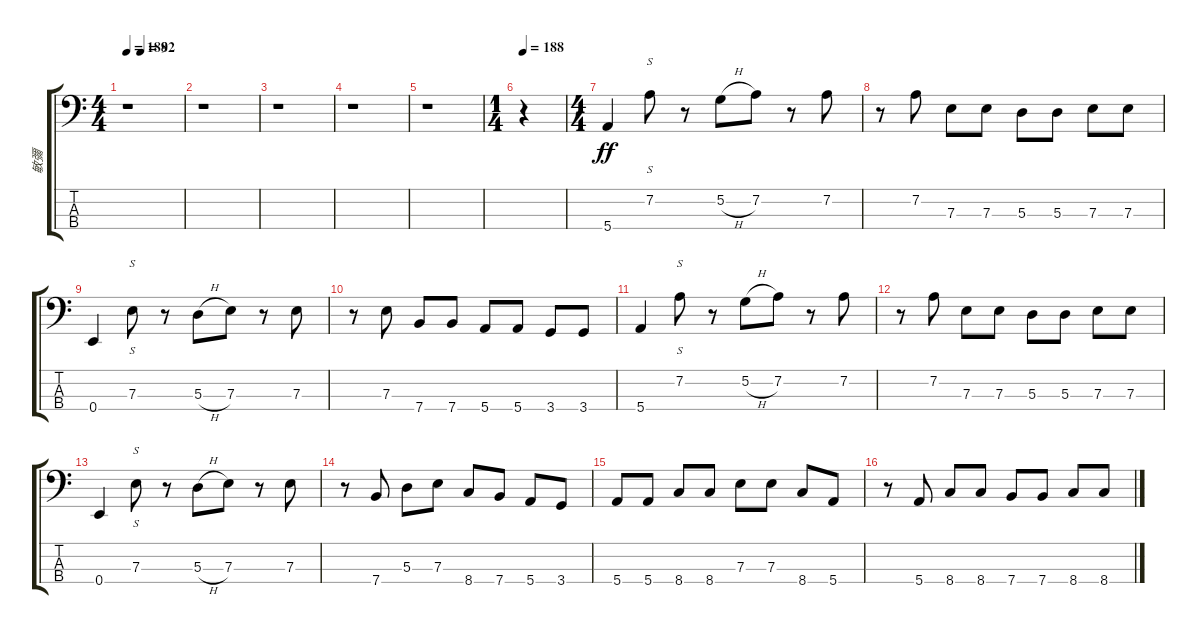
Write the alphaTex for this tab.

\track ("敏彌" "敏彌") {instrument electricbasspick}
\staff {score tabs}
\tuning (G2 D2 A1 E1) {hide}
\ts (4 4)
\tempo 188
\tempo 50
\tempo (92 0.25)
\tempo 188
\clef f4
\ks c
r.1{dy ff instrument electricbasspick} |
r.1 |
r.1 |
r.1 |
r.1 |
\ts (1 4)
\tempo 188
r.4 |
\ts (4 4)
5.4.4 7.2.8{s} r.8 5.2{h}.8 7.2.8 r.8 7.2.8 |
r.8 7.2.8 7.3.8 7.3.8 5.3.8 5.3.8 7.3.8 7.3.8 |
0.4.4 7.3.8{s} r.8 5.3{h}.8 7.3.8 r.8 7.3.8 |
r.8 7.3.8 7.4.8 7.4.8 5.4.8 5.4.8 3.4.8 3.4.8 |
5.4.4 7.2.8{s} r.8 5.2{h}.8 7.2.8 r.8 7.2.8 |
r.8 7.2.8 7.3.8 7.3.8 5.3.8 5.3.8 7.3.8 7.3.8 |
0.4.4 7.3.8{s} r.8 5.3{h}.8 7.3.8 r.8 7.3.8 |
r.8 7.4.8 5.3.8 7.3.8 8.4.8 7.4.8 5.4.8 3.4.8 |
5.4.8 5.4.8 8.4.8 8.4.8 7.3.8 7.3.8 8.4.8 5.4.8 |
r.8 5.4.8 8.4.8 8.4.8 7.4.8 7.4.8 8.4.8 8.4.8
